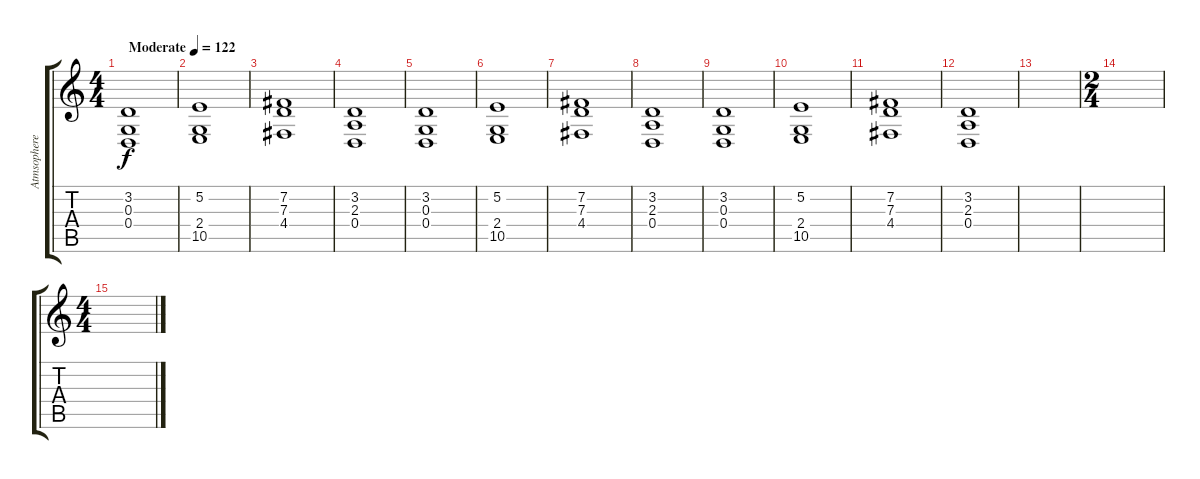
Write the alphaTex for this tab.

\track ("Atmsophere" "Atmsophere") {instrument stringensemble2}
\staff {score tabs}
\tuning (E4 B3 G3 D3 A2 E2) {hide}
\ts (4 4)
\tempo (122 "Moderate")
\clef g2
\ks c
(3.2 0.3 0.4).1{dy f instrument stringensemble2} |
(5.2 2.4 10.5).1 |
(7.2 7.3 4.4).1 |
(3.2 2.3 0.4).1 |
(3.2 0.3 0.4).1 |
(5.2 2.4 10.5).1 |
(7.2 7.3 4.4).1 |
(3.2 2.3 0.4).1 |
(3.2 0.3 0.4).1 |
(5.2 2.4 10.5).1 |
(7.2 7.3 4.4).1 |
(3.2 2.3 0.4).1 |
|
\ts (2 4)
|
\ts (4 4)
